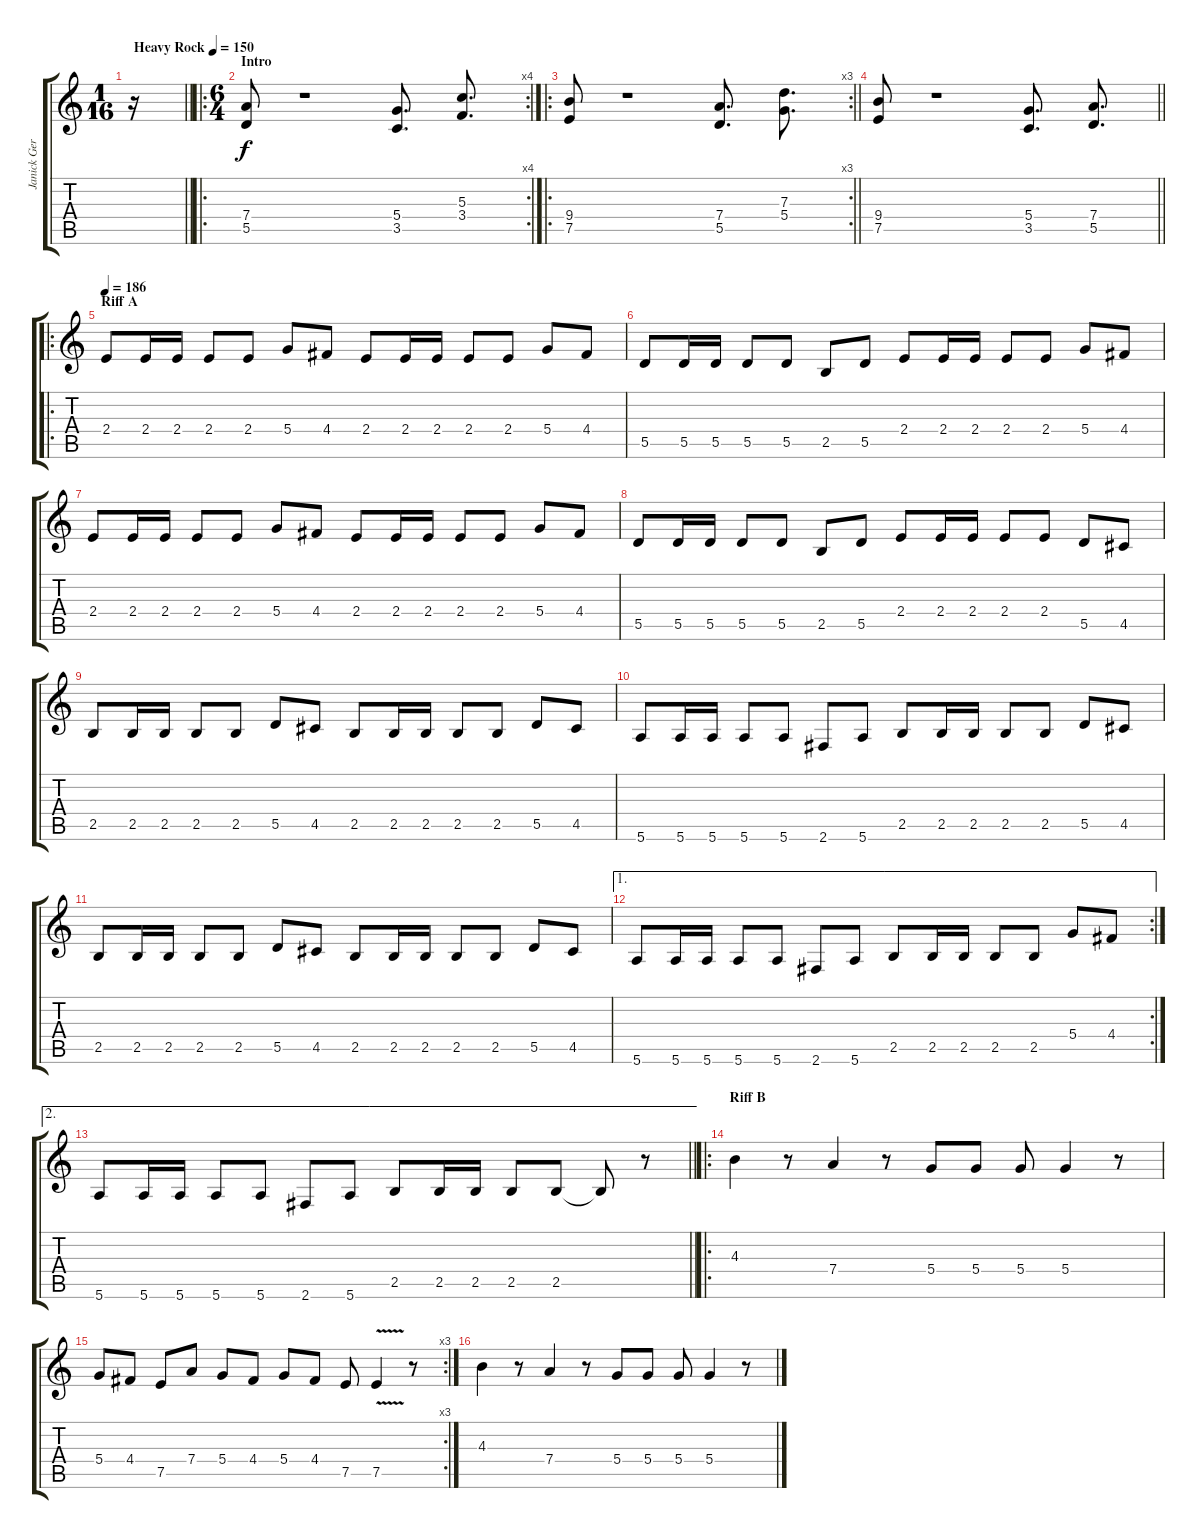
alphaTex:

\track ("Janick Gers" "Janick Ger") {instrument overdrivenguitar}
\staff {score tabs}
\tuning (E4 B3 G3 D3 A2 E2) {hide}
\ts (1 16)
\tempo (150 "Heavy Rock")
\clef g2
\barLineRight lightlight
\ks c
r.16{dy f instrument overdrivenguitar} |
\ro
\rc 4
\ts (6 4)
\section ("" "Intro")
(7.4 5.5).8 r.1 (5.4 3.5).8{d} (5.3 3.4).8{d} |
\ro
\rc 3
\barLineRight lightlight
(9.4 7.5).8 r.1 (7.4 5.5).8{d} (7.3 5.4).8{d} |
\barLineRight lightlight
(9.4 7.5).8 r.1 (5.4 3.5).8{d} (7.4 5.5).8{d} |
\ro
\section ("" "Riff A")
\tempo 186
2.4.8 2.4.16 2.4.16 2.4.8 2.4.8 5.4.8 4.4.8 2.4.8 2.4.16 2.4.16 2.4.8 2.4.8 5.4.8 4.4.8 |
5.5.8 5.5.16 5.5.16 5.5.8 5.5.8 2.5.8 5.5.8 2.4.8 2.4.16 2.4.16 2.4.8 2.4.8 5.4.8 4.4.8 |
2.4.8 2.4.16 2.4.16 2.4.8 2.4.8 5.4.8 4.4.8 2.4.8 2.4.16 2.4.16 2.4.8 2.4.8 5.4.8 4.4.8 |
5.5.8 5.5.16 5.5.16 5.5.8 5.5.8 2.5.8 5.5.8 2.4.8 2.4.16 2.4.16 2.4.8 2.4.8 5.5.8 4.5.8 |
2.5.8 2.5.16 2.5.16 2.5.8 2.5.8 5.5.8 4.5.8 2.5.8 2.5.16 2.5.16 2.5.8 2.5.8 5.5.8 4.5.8 |
5.6.8 5.6.16 5.6.16 5.6.8 5.6.8 2.6.8 5.6.8 2.5.8 2.5.16 2.5.16 2.5.8 2.5.8 5.5.8 4.5.8 |
2.5.8 2.5.16 2.5.16 2.5.8 2.5.8 5.5.8 4.5.8 2.5.8 2.5.16 2.5.16 2.5.8 2.5.8 5.5.8 4.5.8 |
\ae 1
\rc 2
5.6.8 5.6.16 5.6.16 5.6.8 5.6.8 2.6.8 5.6.8 2.5.8 2.5.16 2.5.16 2.5.8 2.5.8 5.4.8 4.4.8 |
\ae 2
\barLineRight lightlight
5.6.8 5.6.16 5.6.16 5.6.8 5.6.8 2.6.8 5.6.8 2.5.8 2.5.16 2.5.16 2.5.8 2.5.8 2.5{t}.8 r.8 |
\ro
\section ("" "Riff B")
4.3.4 r.8 7.4.4 r.8 5.4.8 5.4.8 5.4.8 5.4.4 r.8 |
\rc 3
5.4.8 4.4.8 7.5.8 7.4.8 5.4.8 4.4.8 5.4.8 4.4.8 7.5.8 7.5{v}.4 r.8 |
4.3.4 r.8 7.4.4 r.8 5.4.8 5.4.8 5.4.8 5.4.4 r.8
